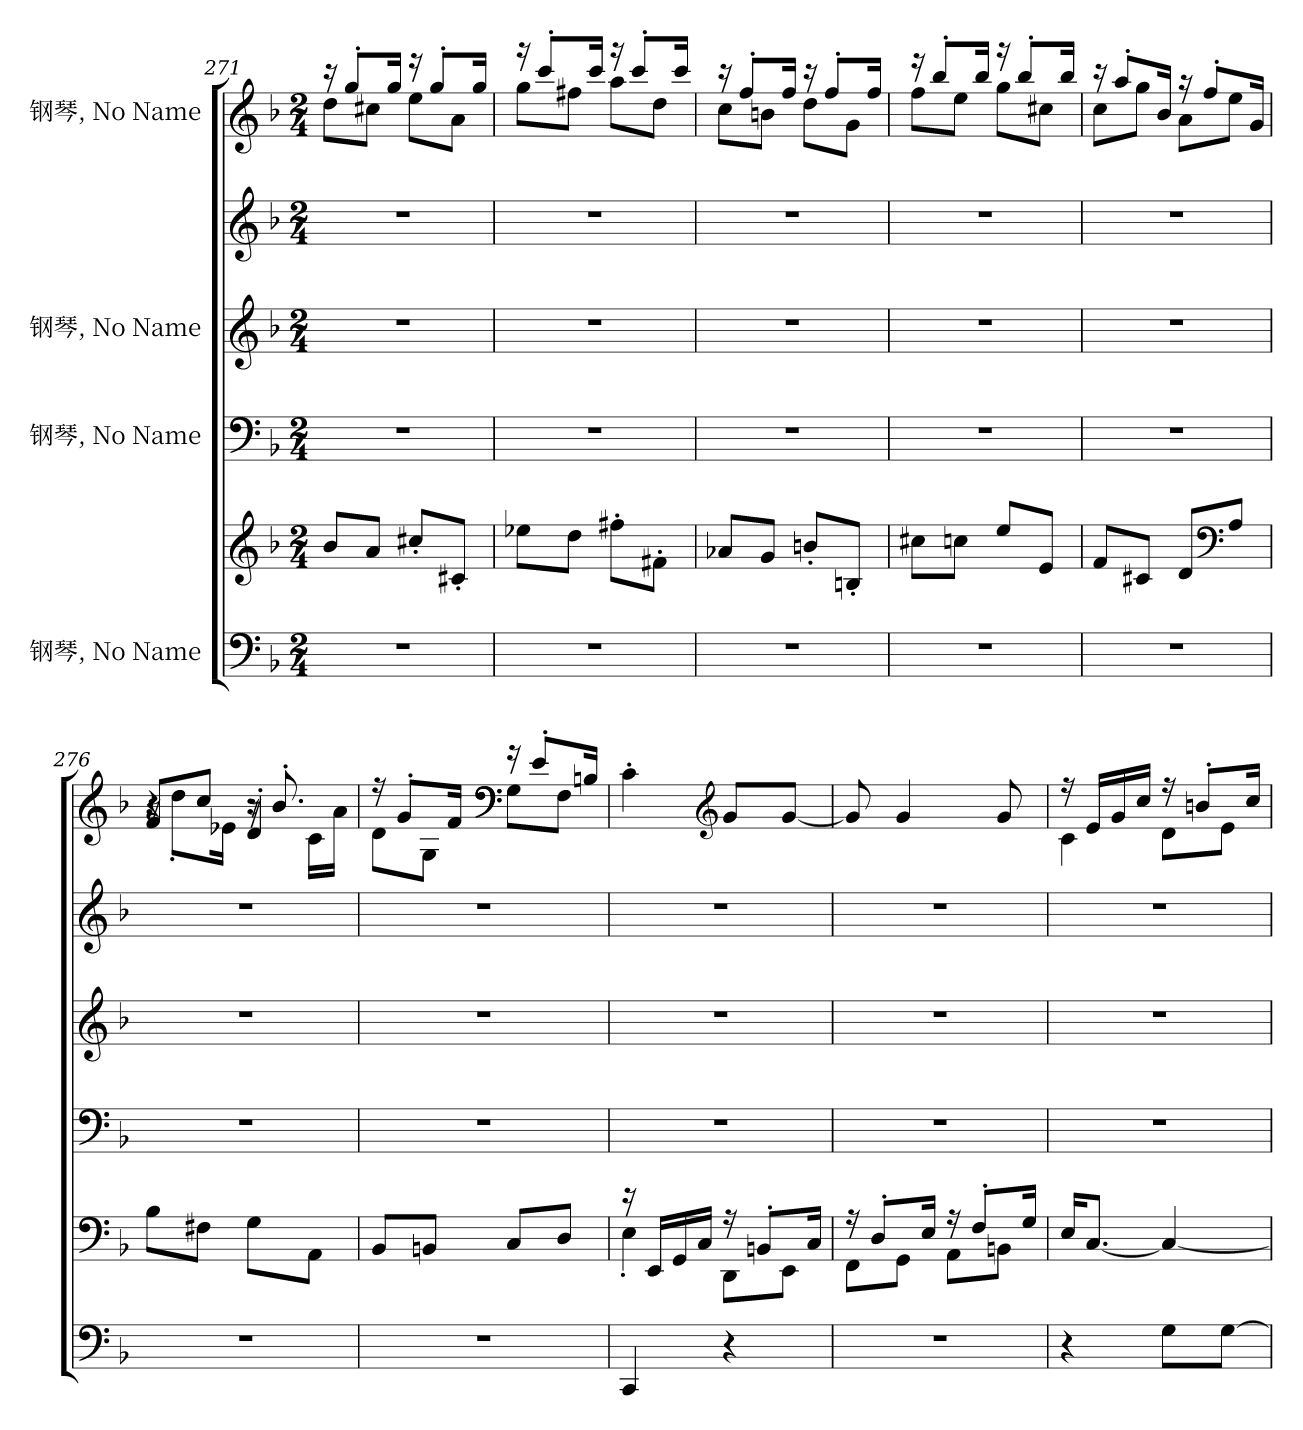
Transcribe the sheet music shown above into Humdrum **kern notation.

**kern	**kern	**kern	**kern	**kern	**kern
*part4	*part4	*part3	*part2	*part2	*part1
*staff6	*staff5	*staff4	*staff3	*staff2	*staff1
*I"钢琴, No Name	*	*I"钢琴, No Name	*I"钢琴, No Name	*	*I"钢琴, No Name
*clefF4	*clefG2	*clefF4	*clefG2	*clefG2	*clefG2
*k[b-]	*k[b-]	*k[b-]	*k[b-]	*k[b-]	*k[b-]
*M2/4	*M2/4	*M2/4	*M2/4	*M2/4	*M2/4
=271	=271	=271	=271	=271	=271
*	*	*	*	*	*^
2r	8b-/L	2r	2r	2r	16r	8dd\L
.	.	.	.	.	8gg'/L	.
.	8a/J	.	.	.	.	8cc#X\J
.	.	.	.	.	16gg/Jk	.
.	8cc#X'/L	.	.	.	16r	8ee\L
.	.	.	.	.	8gg'/L	.
.	8c#X'/J	.	.	.	.	8a\J
.	.	.	.	.	16gg/Jk	.
=272	=272	=272	=272	=272	=272	=272
2r	8ee-X\L	2r	2r	2r	16r	8gg\L
.	.	.	.	.	8ccc'/L	.
.	8dd\J	.	.	.	.	8ff#X\J
.	.	.	.	.	16ccc/Jk	.
.	8ff#X'\L	.	.	.	16r	8aa\L
.	.	.	.	.	8ccc'/L	.
.	8f#X'\J	.	.	.	.	8dd\J
.	.	.	.	.	16ccc/Jk	.
=273	=273	=273	=273	=273	=273	=273
2r	8a-X/L	2r	2r	2r	16r	8cc\L
.	.	.	.	.	8ff'/L	.
.	8g/J	.	.	.	.	8bn\J
.	.	.	.	.	16ff/Jk	.
.	8bn'/L	.	.	.	16r	8dd\L
.	.	.	.	.	8ff'/L	.
.	8Bn'/J	.	.	.	.	8g\J
.	.	.	.	.	16ff/Jk	.
!!LO:PB:g=z	!!
=274	=274	=274	=274	=274	=274	=274
2r	8cc#X\L	2r	2r	2r	16r	8ff\L
.	.	.	.	.	8bb-'/L	.
.	8ccn\J	.	.	.	.	8ee\J
.	.	.	.	.	16bb-/Jk	.
.	8ee/L	.	.	.	16r	8gg\L
.	.	.	.	.	8bb-'/L	.
.	8e/J	.	.	.	.	8cc#X\J
.	.	.	.	.	16bb-/Jk	.
=275	=275	=275	=275	=275	=275	=275
2r	8f/L	2r	2r	2r	16r	8cc\L
.	.	.	.	.	8aa'/L	.
.	8c#X/J	.	.	.	.	8gg\J
.	.	.	.	.	16b-/Jk	.
.	8d/L	.	.	.	16r	8a\L
.	.	.	.	.	8ff'/L	.
*	*clefF4	*	*	*	*	*
.	8A/J	.	.	.	.	8ee\J
.	.	.	.	.	16g/Jk	.
=276	=276	=276	=276	=276	=276	=276
*	*	*	*	*	*	*^
2r	8B-\L	2r	2r	2r	4r	16r	8f/L
.	.	.	.	.	.	8dd'\L	.
.	8F#X\J	.	.	.	.	.	8cc/J
.	.	.	.	.	.	16e-X\Jk	.
.	8G\L	.	.	.	16r	8r	4d'/
.	.	.	.	.	8.b-'/	.	.
.	8AA\J	.	.	.	.	16c\LL	.
.	.	.	.	.	.	16a\JJ	.
*	*	*	*	*	*	*v	*v
=277	=277	=277	=277	=277	=277	=277
2r	8BB-/L	2r	2r	2r	16r	8d\L
.	.	.	.	.	8g'/L	.
.	8BBn/J	.	.	.	.	8G\J
.	.	.	.	.	16f/Jk	.
*	*	*	*	*	*clefF4	*
.	8C/L	.	.	.	16r	8G\L
.	.	.	.	.	8e'/L	.
.	8D/J	.	.	.	.	8F\J
*	*	*	*	*	*MM107	*
.	.	.	.	.	16Bn/Jk	.
*	*	*	*	*	*v	*v
!!LO:LB:g=z
=278	=278	=278	=278	=278	=278
*	*	*	*	*	*MM111
*	*^	*	*	*	*
4CC/	16r	4E'\	2r	2r	2r	4c'\
.	16EE/LL	.	.	.	.	.
.	16GG/	.	.	.	.	.
.	16C/JJ	.	.	.	.	.
*	*	*	*	*	*	*clefG2
4r	16r	8DD\L	.	.	.	8g/L
.	8BBn'/L	.	.	.	.	.
.	.	8EE\J	.	.	.	[8g/J
.	16C/Jk	.	.	.	.	.
=279	=279	=279	=279	=279	=279	=279
2r	16r	8FF\L	2r	2r	2r	8g/]
.	8D'/L	.	.	.	.	.
.	.	8GG\J	.	.	.	4g/
.	16E/Jk	.	.	.	.	.
.	16r	8AA\L	.	.	.	.
.	8F'/L	.	.	.	.	.
.	.	8BBn\J	.	.	.	8g/
.	16G/Jk	.	.	.	.	.
*	*v	*v	*	*	*	*
=280	=280	=280	=280	=280	=280
*	*	*	*	*	*MM111
*	*	*	*	*	*^
4r	16E/KL	2r	2r	2r	16r	4c\
.	[8.C/J	.	.	.	16e/LL	.
.	.	.	.	.	16g/	.
.	.	.	.	.	16cc/JJ	.
8G\L	4C/_	.	.	.	16r	8d\L
.	.	.	.	.	8bn'/L	.
[8G\J	.	.	.	.	.	8e\J
.	.	.	.	.	16cc/Jk	.
*	*	*	*	*	*v	*v
=	=	=	=	=	=
*-	*-	*-	*-	*-	*-
